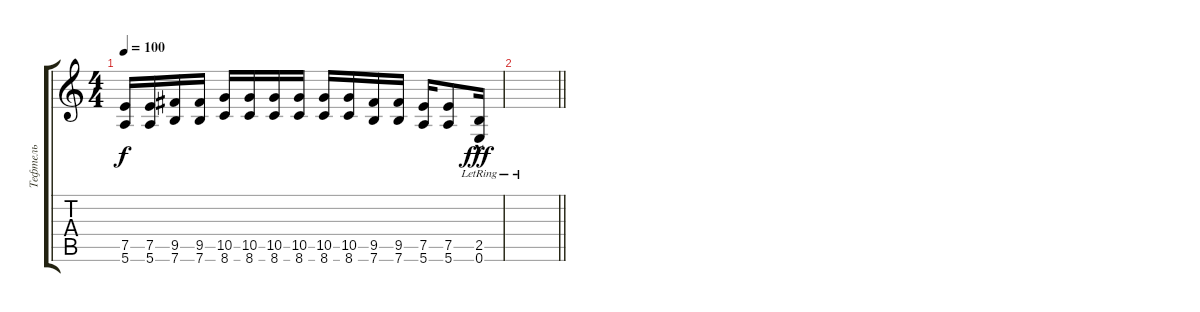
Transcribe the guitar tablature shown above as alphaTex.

\track ("Тефтель" "Тефтель") {instrument distortionguitar}
\staff {score tabs}
\tuning (E4 B3 G3 D3 A2 E2) {hide}
\ts (4 4)
\tempo 100
\clef g2
\ks c
(7.5 5.6).16{dy f} (7.5 5.6).16 (9.5 7.6).16 (9.5 7.6).16 (10.5 8.6).16 (10.5 8.6).16 (10.5 8.6).16 (10.5 8.6).16 (10.5 8.6).16 (10.5 8.6).16 (9.5 7.6).16 (9.5 7.6).16 (7.5 5.6).16 (7.5 5.6).8 (2.5{hac lr} 0.6{lr}).16{dy fff} |
\barLineRight lightlight
